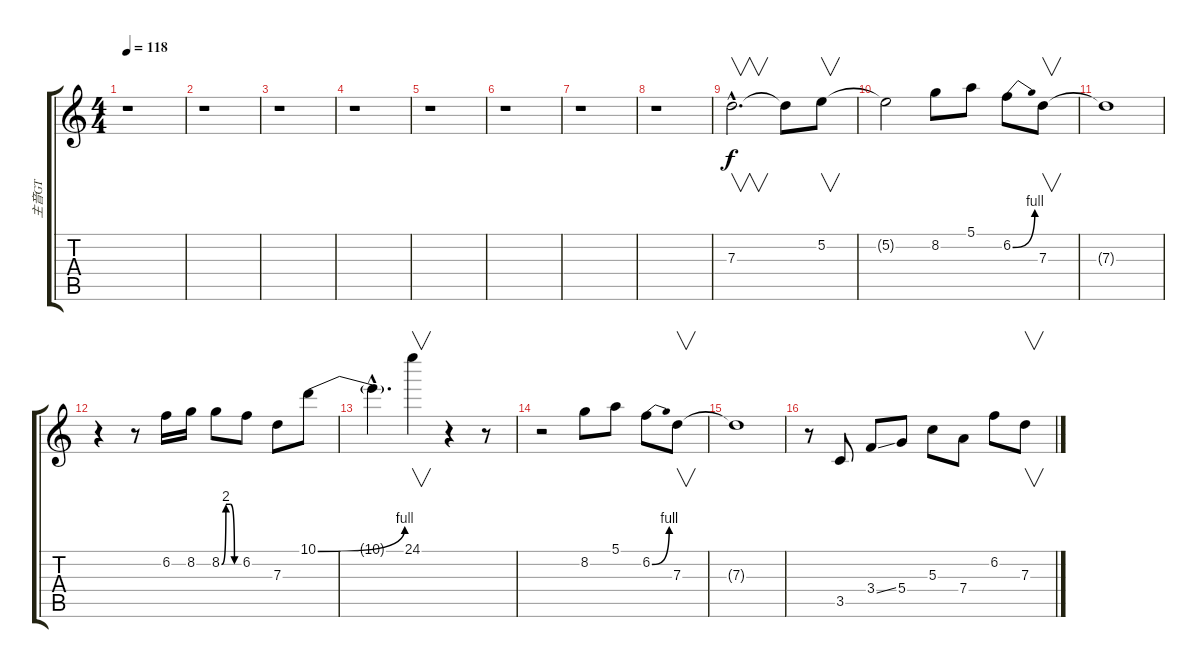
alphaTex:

\track ("主音GT" "主音GT") {instrument overdrivenguitar}
\staff {score tabs}
\tuning (E4 B3 G3 D3 A2 E2) {hide}
\ts (4 4)
\tempo 118
\clef g2
\ks c
r.1{dy f instrument overdrivenguitar} |
r.1 |
r.1 |
r.1 |
r.1 |
r.1 |
r.1 |
r.1 |
7.3{hac}.2{v d} 7.3{t}.8 5.2.8{v} |
5.2{t}.2 8.2.8 5.1.8 6.2{be (bend 0 0 60 4)}.8 7.3.8{v} |
7.3{t}.1 |
r.4 r.8 6.2.16 8.2.16 8.2{be (custom 0 0 15 8 30 8 45 0 60 0)}.8 6.2.8 7.3.8 10.1{be (bend 0 0 60 4)}.8 |
10.1{hac t}.4{d} 24.1.4{v} r.4 r.8 |
r.2 8.2.8 5.1.8 6.2{be (bend 0 0 60 4)}.8 7.3.8{v} |
7.3{t}.1 |
r.8 3.5.8 3.4{ss}.8 5.4.8 5.3.8 7.4.8 6.2.8 7.3.8{v}
